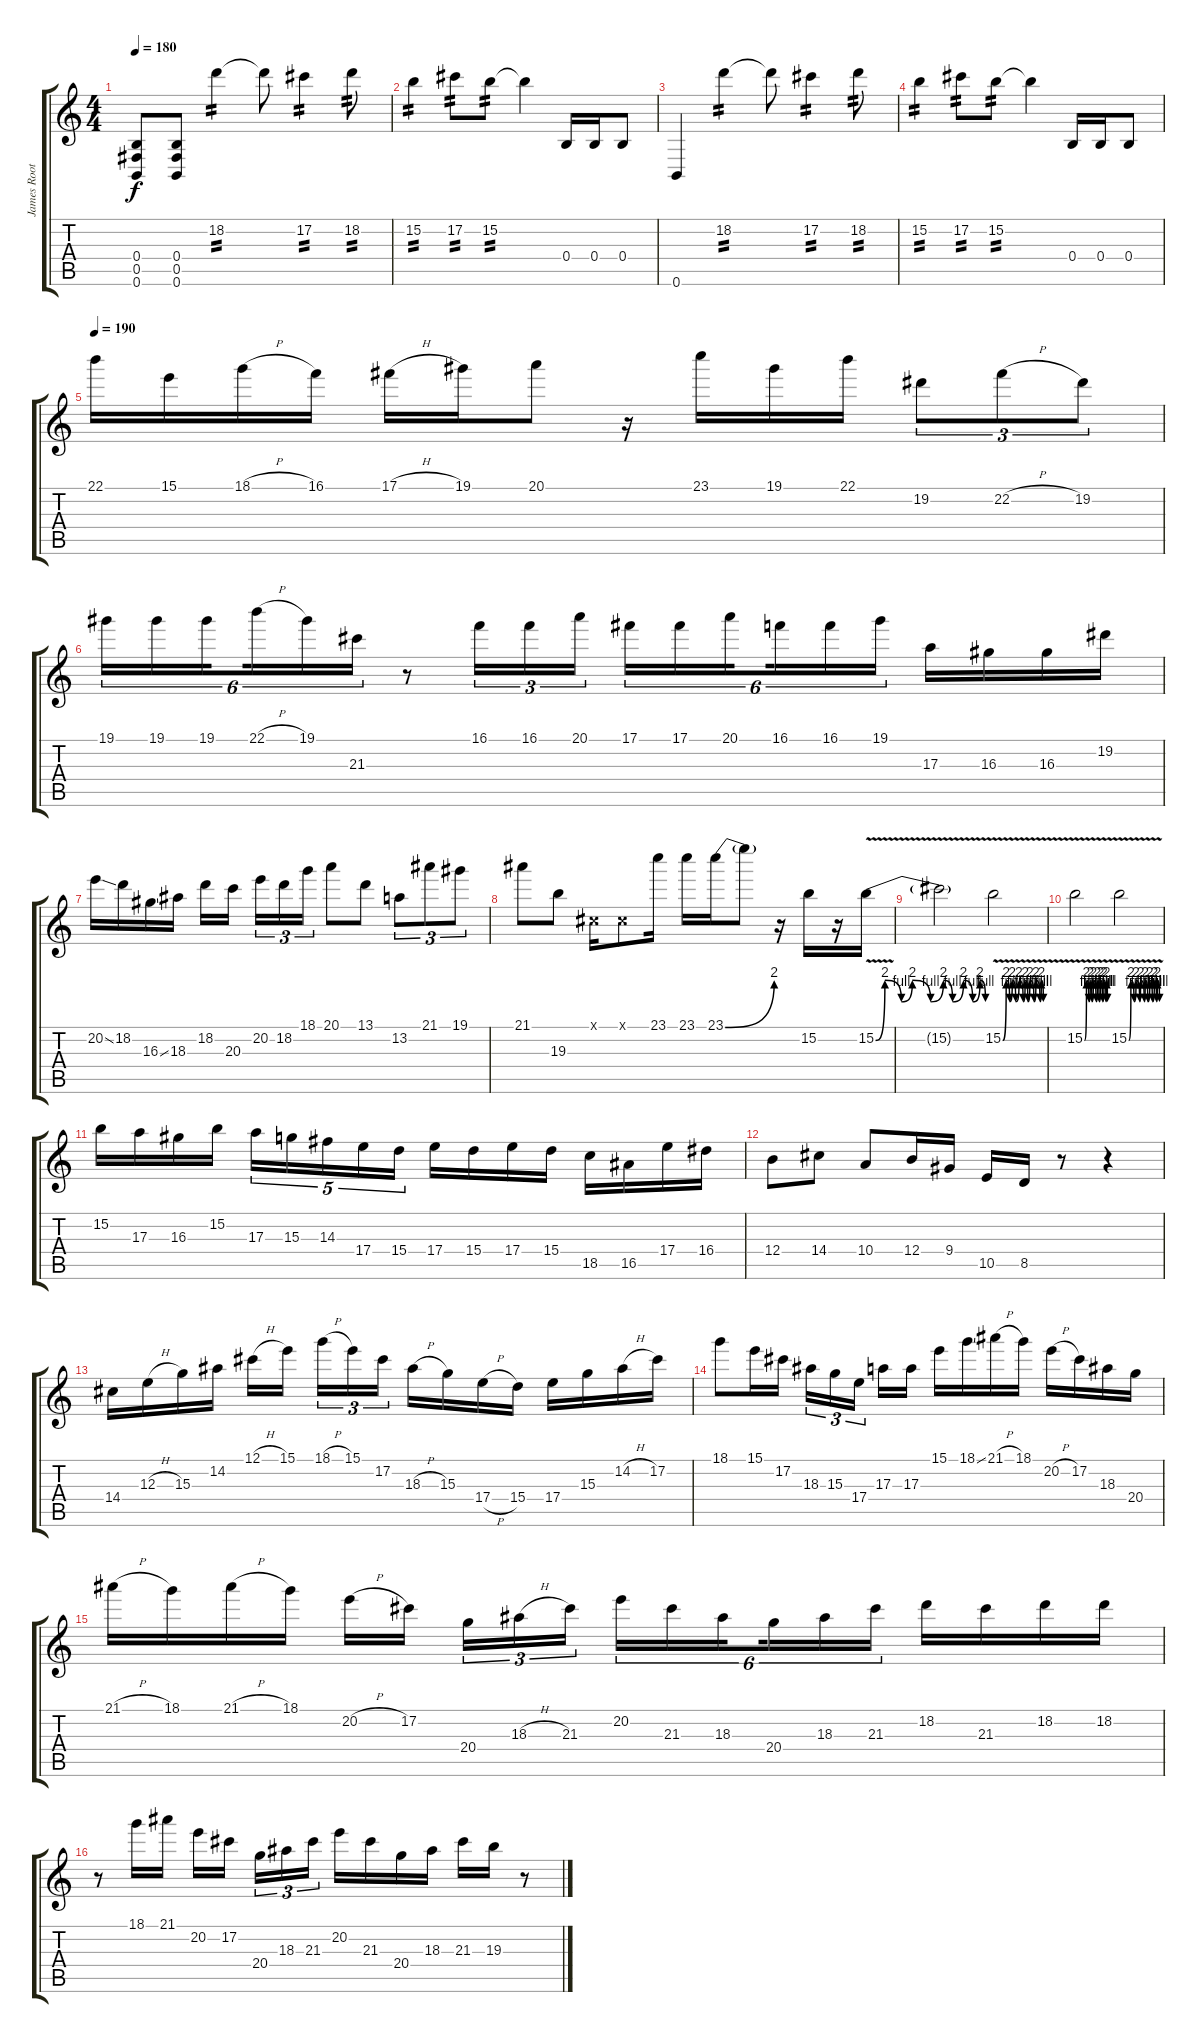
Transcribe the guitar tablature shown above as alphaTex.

\track ("James Root" "James Root") {instrument distortionguitar}
\staff {score tabs}
\tuning (Db4 Ab3 E3 B2 Gb2 B1) {hide}
\ts (4 4)
\tempo 180
\clef g2
\ks c
(0.4 0.5 0.6).8{dy f} (0.4 0.5 0.6).8 18.2.4{tp 2} 18.2{t}.8 17.2.4{tp 2} 18.2.8{tp 2} |
15.2.4{tp 2} 17.2.8{tp 2} 15.2.8{tp 2} 15.2{t}.4 0.4.16 0.4.16 0.4.8 |
0.6.4 18.2.4{tp 2} 18.2{t}.8 17.2.4{tp 2} 18.2.8{tp 2} |
15.2.4{tp 2} 17.2.8{tp 2} 15.2.8{tp 2} 15.2{t}.4 0.4.16 0.4.16 0.4.8 |
\tempo 190
22.1.16 15.1.16 18.1{h}.16 16.1.16 17.1{h}.16 19.1.16 20.1.8 r.16 23.1.16 19.1.16 22.1.16 19.2.8{tu (3 2)} 22.2{h}.8{tu (3 2)} 19.2.8{tu (3 2)} |
19.1.16{tu (6 4)} 19.1.16{tu (6 4)} 19.1.16{tu (6 4) beam splitsecondary} 22.1{h}.16{tu (6 4)} 19.1.16{tu (6 4)} 21.3.16{tu (6 4)} r.8 16.1.16{tu (3 2)} 16.1.16{tu (3 2)} 20.1.16{tu (3 2)} 17.1.16{tu (6 4)} 17.1.16{tu (6 4)} 20.1.16{tu (6 4) beam splitsecondary} 16.1.16{tu (6 4)} 16.1.16{tu (6 4)} 19.1.16{tu (6 4)} 17.3.16 16.3.16 16.3.16 19.2.16 |
20.2{ss}.16 18.2.16 16.3{ss}.16 18.3.16 18.2.16 20.3.16{beam splitsecondary} 20.2.16{tu (3 2)} 18.2.16{tu (3 2)} 18.1.16{tu (3 2)} 20.1.8 13.1.8 13.2.8{tu (3 2)} 21.1.8{tu (3 2)} 19.1.8{tu (3 2)} |
21.1.8 19.3.8 0.1{x}.16 0.1{x}.8 23.1.16 23.1.16 23.1{be (bend 0 0 60 8)}.16 23.1{t}.8 r.16 15.2.16 r.16 15.2{be (custom 0 0 5 8 14 4 20 8 30 4 37 8 42 4 48 8 53 4 57 8 60 4) v}.16 |
15.2{t}.2 15.2{be (custom 0 0 5 8 10 4 14 8 19 4 24 8 30 4 33 8 37 4 40 8 46 4 49 8 55 4 57 8 60 4) v}.2 |
15.2{be (custom 0 0 5 8 11 4 15 8 19 4 23 8 30 4 34 8 38 4 42 8 47 4 51 8 56 4 58 8 60 4) v}.2 15.2{be (custom 0 0 4 8 10 4 14 8 21 4 23 8 30 4 32 8 37 4 41 8 46 4 50 8 54 4 56 8 60 4) v}.2 |
15.2.16 17.3.16 16.3.16 15.2.16 17.3.16{tu (5 4)} 15.3.16{tu (5 4)} 14.3.16{tu (5 4)} 17.4.16{tu (5 4)} 15.4.16{tu (5 4)} 17.4.16 15.4.16 17.4.16 15.4.16 18.5.16 16.5.16 17.4.16 16.4.16 |
12.4.8 14.4.8 10.4.8 12.4.16 9.4.16 10.5.16 8.5.16 r.8 r.4 |
14.4.16 12.3{h}.16 15.3.16 14.2.16 12.1{h}.16 15.1.16{beam splitsecondary} 18.1{h}.16{tu (3 2)} 15.1.16{tu (3 2)} 17.2.16{tu (3 2)} 18.3{h}.16 15.3.16 17.4{h}.16 15.4.16 17.4.16 15.3.16 14.2{h}.16 17.2.16 |
18.1.8 15.1.16 17.2.16 18.3.16{tu (3 2)} 15.3.16{tu (3 2)} 17.4.16{tu (3 2) beam splitsecondary} 17.3.16 17.3.16 15.1.16 18.1{ss}.16 21.1{h}.16 18.1.16 20.2{h}.16 17.2.16 18.3.16 20.4.16 |
21.1{h}.16 18.1.16 21.1{h}.16 18.1.16 20.2{h}.16 17.2.16{beam splitsecondary} 20.4.16{tu (3 2)} 18.3{h}.16{tu (3 2)} 21.3.16{tu (3 2)} 20.2.16{tu (6 4)} 21.3.16{tu (6 4)} 18.3.16{tu (6 4) beam splitsecondary} 20.4.16{tu (6 4)} 18.3.16{tu (6 4)} 21.3.16{tu (6 4)} 18.2.16 21.3.16 18.2.16 18.2.16 |
r.8 18.1.16 21.1.16 20.2.16 17.2.16{beam splitsecondary} 20.4.16{tu (3 2)} 18.3.16{tu (3 2)} 21.3.16{tu (3 2)} 20.2.16 21.3.16 20.4.16 18.3.16 21.3.16 19.3.16 r.8
